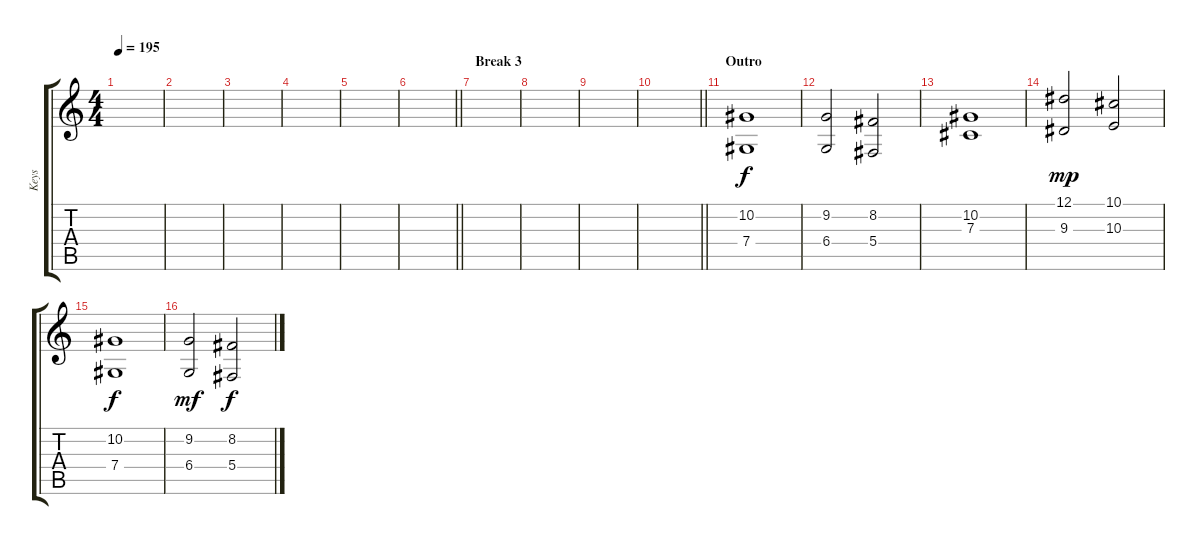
\track ("Keys" "Keys") {instrument stringensemble1}
\staff {score tabs}
\tuning (Eb4 Bb3 Gb3 Db3 Ab2 Eb2) {hide}
\ts (4 4)
\tempo 195
\clef g2
\ks c
|
|
|
|
|
\barLineRight lightlight
|
\section ("" "Break 3")
|
|
|
\barLineRight lightlight
|
\section ("" "Outro")
(10.2 7.4).1 |
(9.2 6.4).2 (8.2 5.4).2 |
(10.2 7.3).1 |
(12.1 9.3).2{dy mp} (10.1 10.3).2 |
(10.2 7.4).1{dy f} |
(9.2 6.4).2{dy mf} (8.2 5.4).2{dy f}
